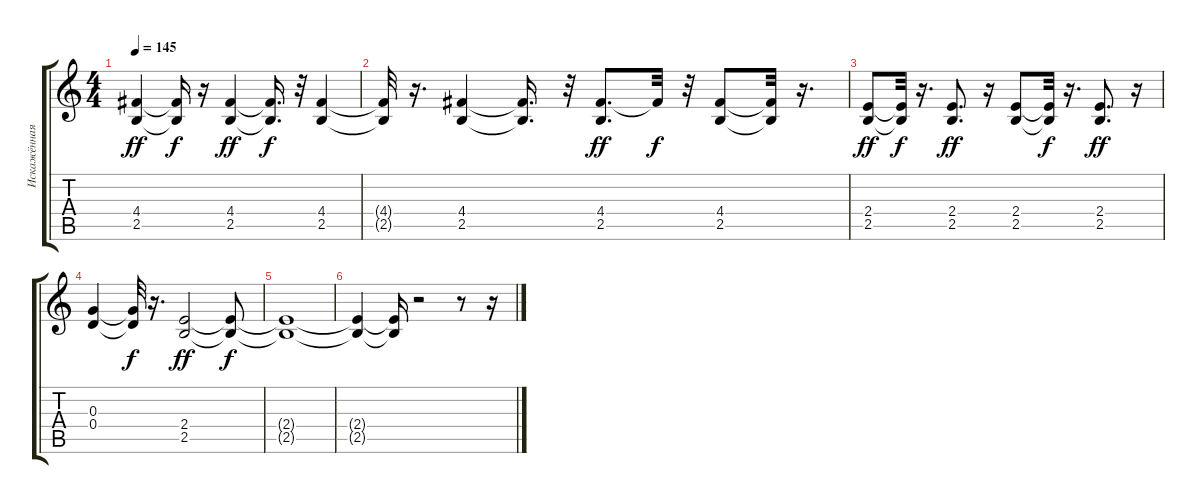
\track ("Искажённая Гитара" "Искажённая") {instrument distortionguitar}
\staff {score tabs}
\tuning (E4 B3 G3 D3 A2 E2) {hide}
\ts (4 4)
\tempo 145
\clef g2
\ks c
(4.4 2.5).4{dy ff} (4.4{t} 2.5{t}).16{dy f} r.16 (4.4 2.5).4{dy ff} (4.4{t} 2.5{t}).16{d dy f} r.32 (4.4 2.5).4 |
(4.4{t} 2.5{t}).32 r.16{d} (4.4 2.5).4 (4.4{t} 2.5{t}).16{d} r.32 (4.4 2.5).8{d dy ff} 4.4{t}.32{dy f} r.32 (4.4 2.5).8 (4.4{t} 2.5{t}).32 r.16{d} |
(2.4 2.5).8{dy ff} (2.4{t} 2.5{t}).32{dy f} r.16{d} (2.4 2.5).8{d dy ff} r.16 (2.4 2.5).8 (2.4{t} 2.5{t}).32{dy f} r.16{d} (2.4 2.5).8{d dy ff} r.16 |
(0.3 0.4).4 (0.3{t} 0.4{t}).32{dy f} r.16{d} (2.4 2.5).2{dy ff} (2.4{t} 2.5{t}).8{dy f} |
(2.4{t} 2.5{t}).1 |
(2.4{t} 2.5{t}).4 (2.4{t} 2.5{t}).16 r.2 r.8 r.16
